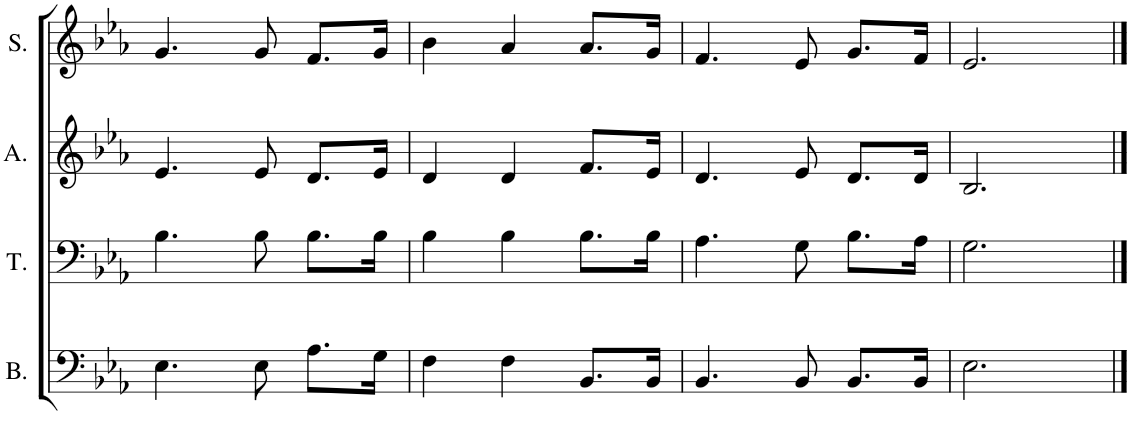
**kern	**kern	**kern	**kern
*part4	*part3	*part2	*part1
*staff4	*staff3	*staff2	*staff1
*I"Bass	*I"Tenor	*I"Alto	*I"Soprano
*I'B.	*I'T.	*I'A.	*I'S.
!!LO:PB:g=z
*clefF4	*clefF4	*clefG2	*clefG2
*k[b-e-a-]	*k[b-e-a-]	*k[b-e-a-]	*k[b-e-a-]
*M3/4	*M3/4	*M3/4	*M3/4
=14	=14	=14	=14
4.E-\	4.B-\	4.e-/	4.g/
8E-\	8B-\	8e-/	8g/
8.A-\L	8.B-\L	8.d/L	8.f/L
16G\Jk	16B-\Jk	16e-/Jk	16g/Jk
=15	=15	=15	=15
4F\	4B-\	4d/	4b-\
4F\	4B-\	4d/	4a-/
8.BB-/L	8.B-\L	8.f/L	8.a-/L
16BB-/Jk	16B-\Jk	16e-/Jk	16g/Jk
=16	=16	=16	=16
4.BB-/	4.A-\	4.d/	4.f/
8BB-/	8G\	8e-/	8e-/
8.BB-/L	8.B-\L	8.d/L	8.g/L
16BB-/Jk	16A-\Jk	16d/Jk	16f/Jk
=17	=17	=17	=17
2.E-\	2.G\	2.B-/	2.e-/
==	==	==	==
*-	*-	*-	*-
